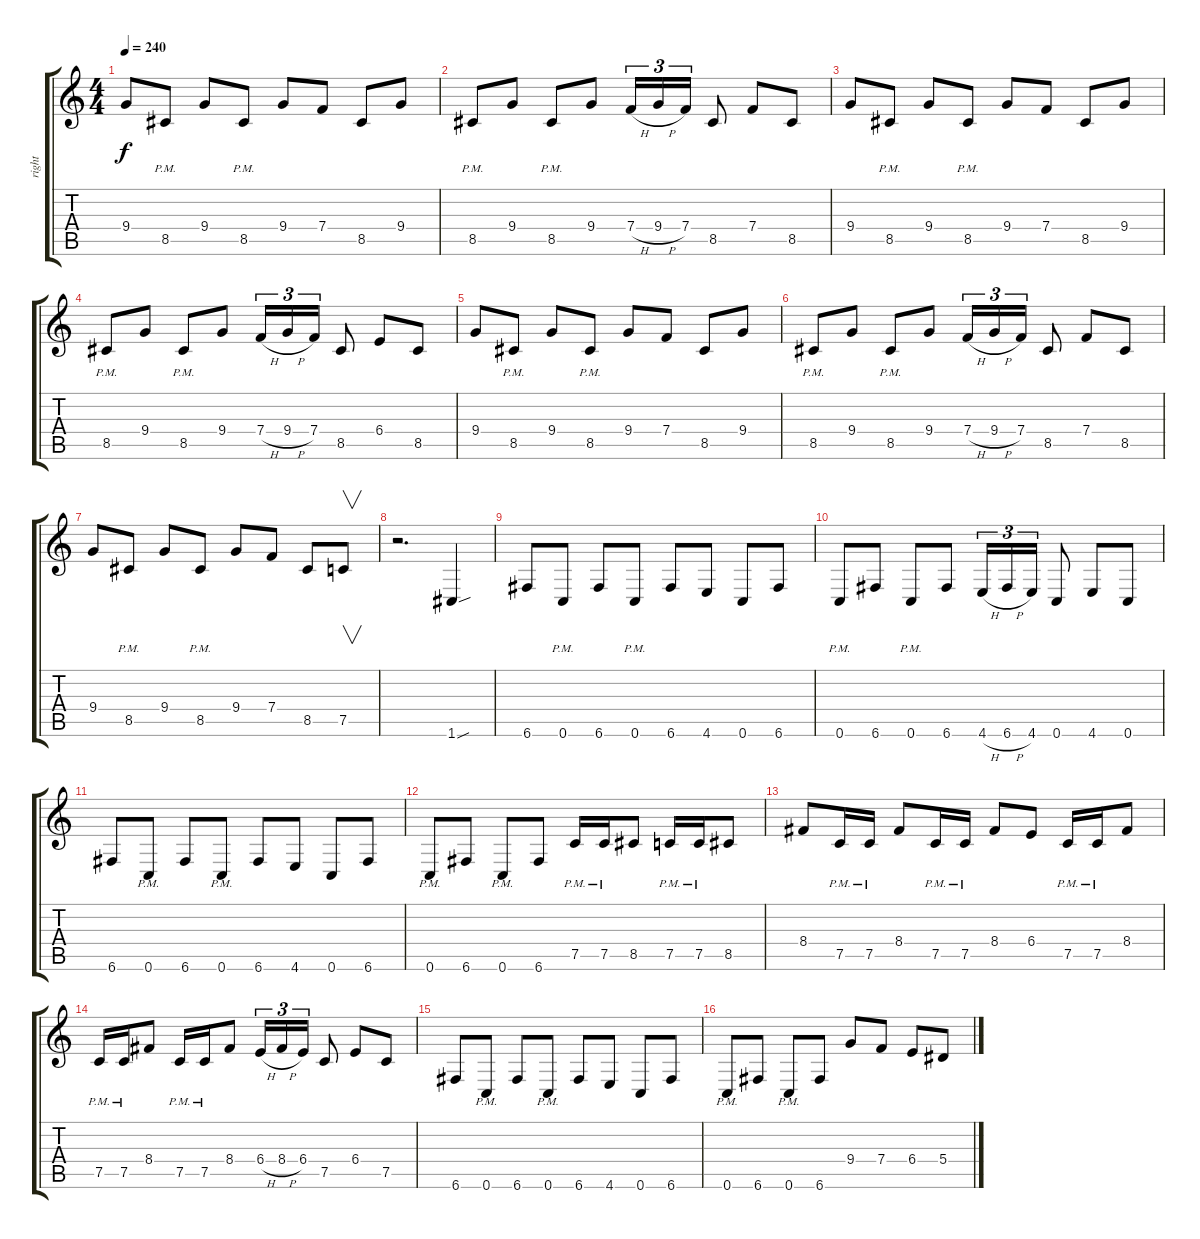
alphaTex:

\track ("right" "right") {instrument distortionguitar}
\staff {score tabs}
\tuning (C4 G3 Eb3 Bb2 F2 C2) {hide}
\ts (4 4)
\tempo 240
\clef g2
\ks c
9.4.8{dy f} 8.5{pm}.8 9.4.8 8.5{pm}.8 9.4.8 7.4.8 8.5.8 9.4.8 |
8.5{pm}.8 9.4.8 8.5{pm}.8 9.4.8 7.4{h}.16{tu (3 2)} 9.4{h}.16{tu (3 2)} 7.4.16{tu (3 2)} 8.5.8 7.4.8 8.5.8 |
9.4.8 8.5{pm}.8 9.4.8 8.5{pm}.8 9.4.8 7.4.8 8.5.8 9.4.8 |
8.5{pm}.8 9.4.8 8.5{pm}.8 9.4.8 7.4{h}.16{tu (3 2)} 9.4{h}.16{tu (3 2)} 7.4.16{tu (3 2)} 8.5.8 6.4.8 8.5.8 |
9.4.8 8.5{pm}.8 9.4.8 8.5{pm}.8 9.4.8 7.4.8 8.5.8 9.4.8 |
8.5{pm}.8 9.4.8 8.5{pm}.8 9.4.8 7.4{h}.16{tu (3 2)} 9.4{h}.16{tu (3 2)} 7.4.16{tu (3 2)} 8.5.8 7.4.8 8.5.8 |
9.4.8 8.5{pm}.8 9.4.8 8.5{pm}.8 9.4.8 7.4.8 8.5.8 7.5.8{v} |
r.2{d} 1.6{sou}.4 |
6.6.8 0.6{pm}.8 6.6.8 0.6{pm}.8 6.6.8 4.6.8 0.6.8 6.6.8 |
0.6{pm}.8 6.6.8 0.6{pm}.8 6.6.8 4.6{h}.16{tu (3 2)} 6.6{h}.16{tu (3 2)} 4.6.16{tu (3 2)} 0.6.8 4.6.8 0.6.8 |
6.6.8 0.6{pm}.8 6.6.8 0.6{pm}.8 6.6.8 4.6.8 0.6.8 6.6.8 |
0.6{pm}.8 6.6.8 0.6{pm}.8 6.6.8 7.5{pm}.16 7.5{pm}.16 8.5.8 7.5{pm}.16 7.5{pm}.16 8.5.8 |
8.4.8 7.5{pm}.16 7.5{pm}.16 8.4.8 7.5{pm}.16 7.5{pm}.16 8.4.8 6.4.8 7.5{pm}.16 7.5{pm}.16 8.4.8 |
7.5{pm}.16 7.5{pm}.16 8.4.8 7.5{pm}.16 7.5{pm}.16 8.4.8 6.4{h}.16{tu (3 2)} 8.4{h}.16{tu (3 2)} 6.4.16{tu (3 2)} 7.5.8 6.4.8 7.5.8 |
6.6.8 0.6{pm}.8 6.6.8 0.6{pm}.8 6.6.8 4.6.8 0.6.8 6.6.8 |
0.6{pm}.8 6.6.8 0.6{pm}.8 6.6.8 9.4.8 7.4.8 6.4.8 5.4.8
